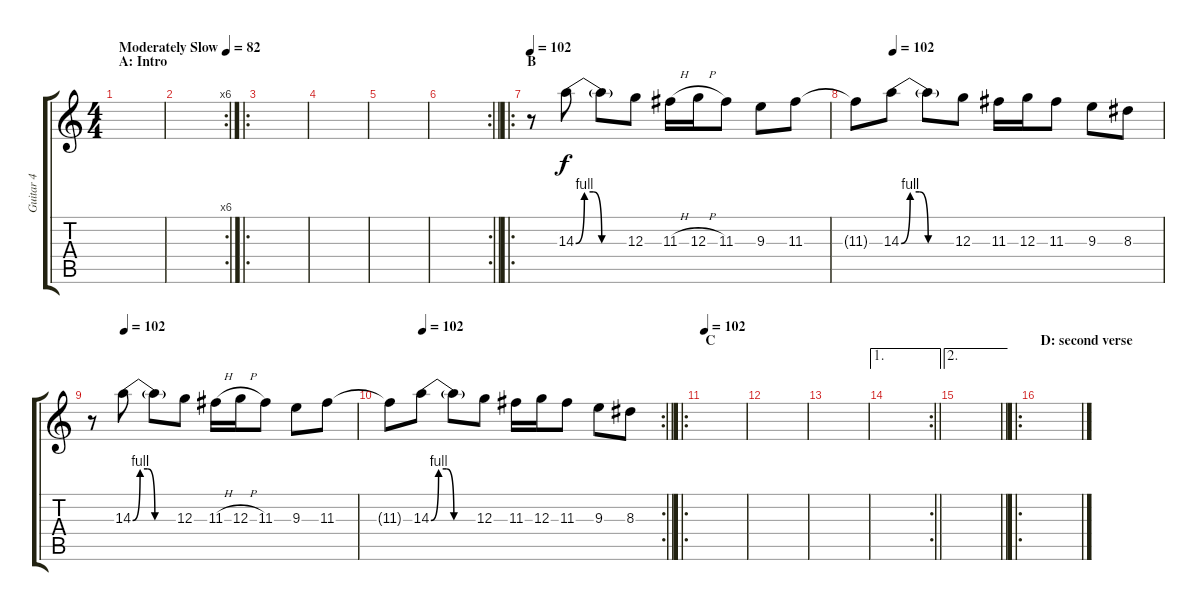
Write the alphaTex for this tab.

\track ("Guitar 4" "Guitar 4") {instrument distortionguitar}
\staff {score tabs}
\tuning (E4 B3 G3 D3 A2 E2) {hide}
\ts (4 4)
\section ("" "A: Intro")
\tempo (82 "Moderately Slow")
\clef g2
\ks c
|
\rc 6
|
\ro
|
|
|
\rc 2
\barLineRight lightlight
|
\ro
\section ("" "B")
\tempo 102
r.8 14.3{be (custom 0 0 10 4 20 4 30 0 60 0)}.8 14.3{t}.8 12.3.8 11.3{h}.16 12.3{h}.16 11.3.8 9.3.8 11.3.8 |
\tempo (102 0.125)
11.3{t}.8 14.3{be (custom 0 0 10 4 20 4 30 0 60 0)}.8 14.3{t}.8 12.3.8 11.3.16 12.3.16 11.3.8 9.3.8 8.3.8 |
\tempo (102 0.125)
r.8 14.3{be (custom 0 0 10 4 20 4 30 0 60 0)}.8 14.3{t}.8 12.3.8 11.3{h}.16 12.3{h}.16 11.3.8 9.3.8 11.3.8 |
\rc 2
\tempo (102 0.125)
\barLineRight lightlight
11.3{t}.8 14.3{be (custom 0 0 10 4 20 4 30 0 60 0)}.8 14.3{t}.8 12.3.8 11.3.16 12.3.16 11.3.8 9.3.8 8.3.8 |
\ro
\section ("" "C")
\tempo 102
|
|
|
\ae 1
\rc 2
\barLineRight lightlight
|
\ae 2
\barLineRight lightlight
|
\ro
\section ("" "D: second verse")
